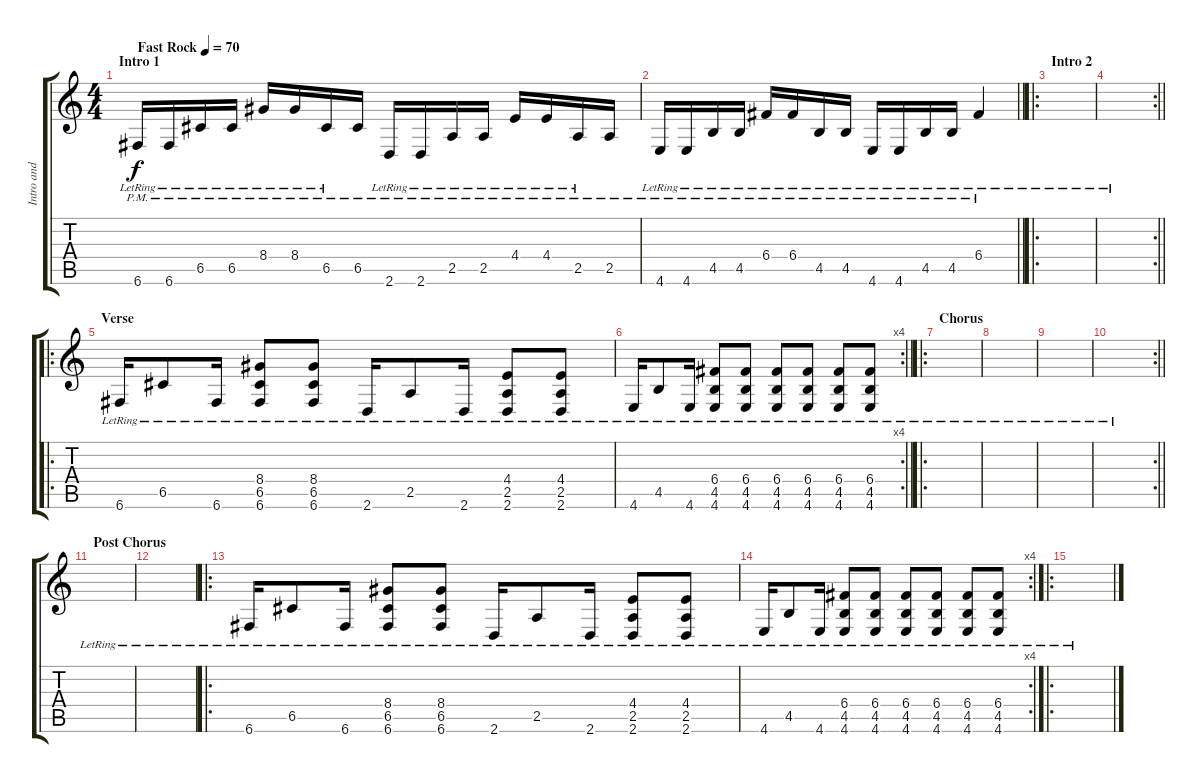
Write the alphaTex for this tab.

\track ("Intro and Verse" "Intro and ") {instrument electricguitarclean}
\staff {score tabs}
\tuning (D4 A3 F3 C3 G2 C2) {hide}
\ts (4 4)
\section ("" "Intro 1")
\tempo (70 "Fast Rock")
\clef g2
\ks c
6.6{pm lr}.16{dy f instrument electricguitarclean} 6.6{pm lr}.16 6.5{pm lr}.16 6.5{pm lr}.16 8.4{pm lr}.16 8.4{pm lr}.16 6.5{pm lr}.16 6.5{pm}.16 2.6{pm lr}.16 2.6{pm lr}.16 2.5{pm lr}.16 2.5{pm lr}.16 4.4{pm lr}.16 4.4{pm lr}.16 2.5{pm lr}.16 2.5{pm}.16 |
\barLineRight lightlight
4.6{pm lr}.16 4.6{pm lr}.16 4.5{pm lr}.16 4.5{pm lr}.16 6.4{pm lr}.16 6.4{pm lr}.16 4.5{pm lr}.16 4.5{pm lr}.16 4.6{pm lr}.16 4.6{pm lr}.16 4.5{pm lr}.16 4.5{pm lr}.16 6.4{pm lr}.4 |
\ro
\section ("" "Intro 2")
|
\rc 2
\barLineRight lightlight
|
\ro
\section ("" "Verse")
6.6{lr}.16 6.5{lr}.8 6.6{lr}.16 (8.4{lr} 6.5{lr} 6.6{lr}).8 (8.4{lr} 6.5{lr} 6.6{lr}).8 2.6{lr}.16 2.5{lr}.8 2.6{lr}.16 (4.4{lr} 2.5{lr} 2.6{lr}).8 (4.4{lr} 2.5{lr} 2.6{lr}).8 |
\rc 4
\barLineRight lightlight
4.6{lr}.16 4.5{lr}.8 4.6{lr}.16 (6.4{lr} 4.5{lr} 4.6{lr}).8 (6.4{lr} 4.5{lr} 4.6{lr}).8 (6.4{lr} 4.5{lr} 4.6{lr}).8 (6.4{lr} 4.5{lr} 4.6{lr}).8 (6.4{lr} 4.5{lr} 4.6{lr}).8 (6.4{lr} 4.5{lr} 4.6{lr}).8 |
\ro
\section ("" "Chorus")
|
|
|
\rc 2
\barLineRight lightlight
|
\section ("" "Post Chorus")
|
|
\ro
6.6{lr}.16 6.5{lr}.8 6.6{lr}.16 (8.4{lr} 6.5{lr} 6.6{lr}).8 (8.4{lr} 6.5{lr} 6.6{lr}).8 2.6{lr}.16 2.5{lr}.8 2.6{lr}.16 (4.4{lr} 2.5{lr} 2.6{lr}).8 (4.4{lr} 2.5{lr} 2.6{lr}).8 |
\rc 4
4.6{lr}.16 4.5{lr}.8 4.6{lr}.16 (6.4{lr} 4.5{lr} 4.6{lr}).8 (6.4{lr} 4.5{lr} 4.6{lr}).8 (6.4{lr} 4.5{lr} 4.6{lr}).8 (6.4{lr} 4.5{lr} 4.6{lr}).8 (6.4{lr} 4.5{lr} 4.6{lr}).8 (6.4{lr} 4.5{lr} 4.6{lr}).8 |
\ro
